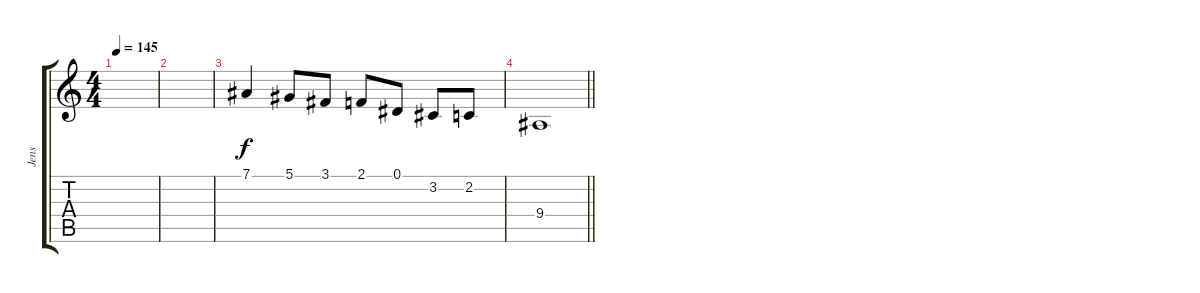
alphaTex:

\track ("Jens" "Jens") {instrument stringensemble1}
\staff {score tabs}
\tuning (Eb4 Bb3 Gb3 Db3 Ab2 Eb2) {hide}
\ts (4 4)
\tempo 145
\clef g2
\ks c
|
|
7.1.4 5.1.8 3.1.8 2.1.8 0.1.8 3.2.8 2.2.8 |
\barLineRight lightlight
9.4.1
